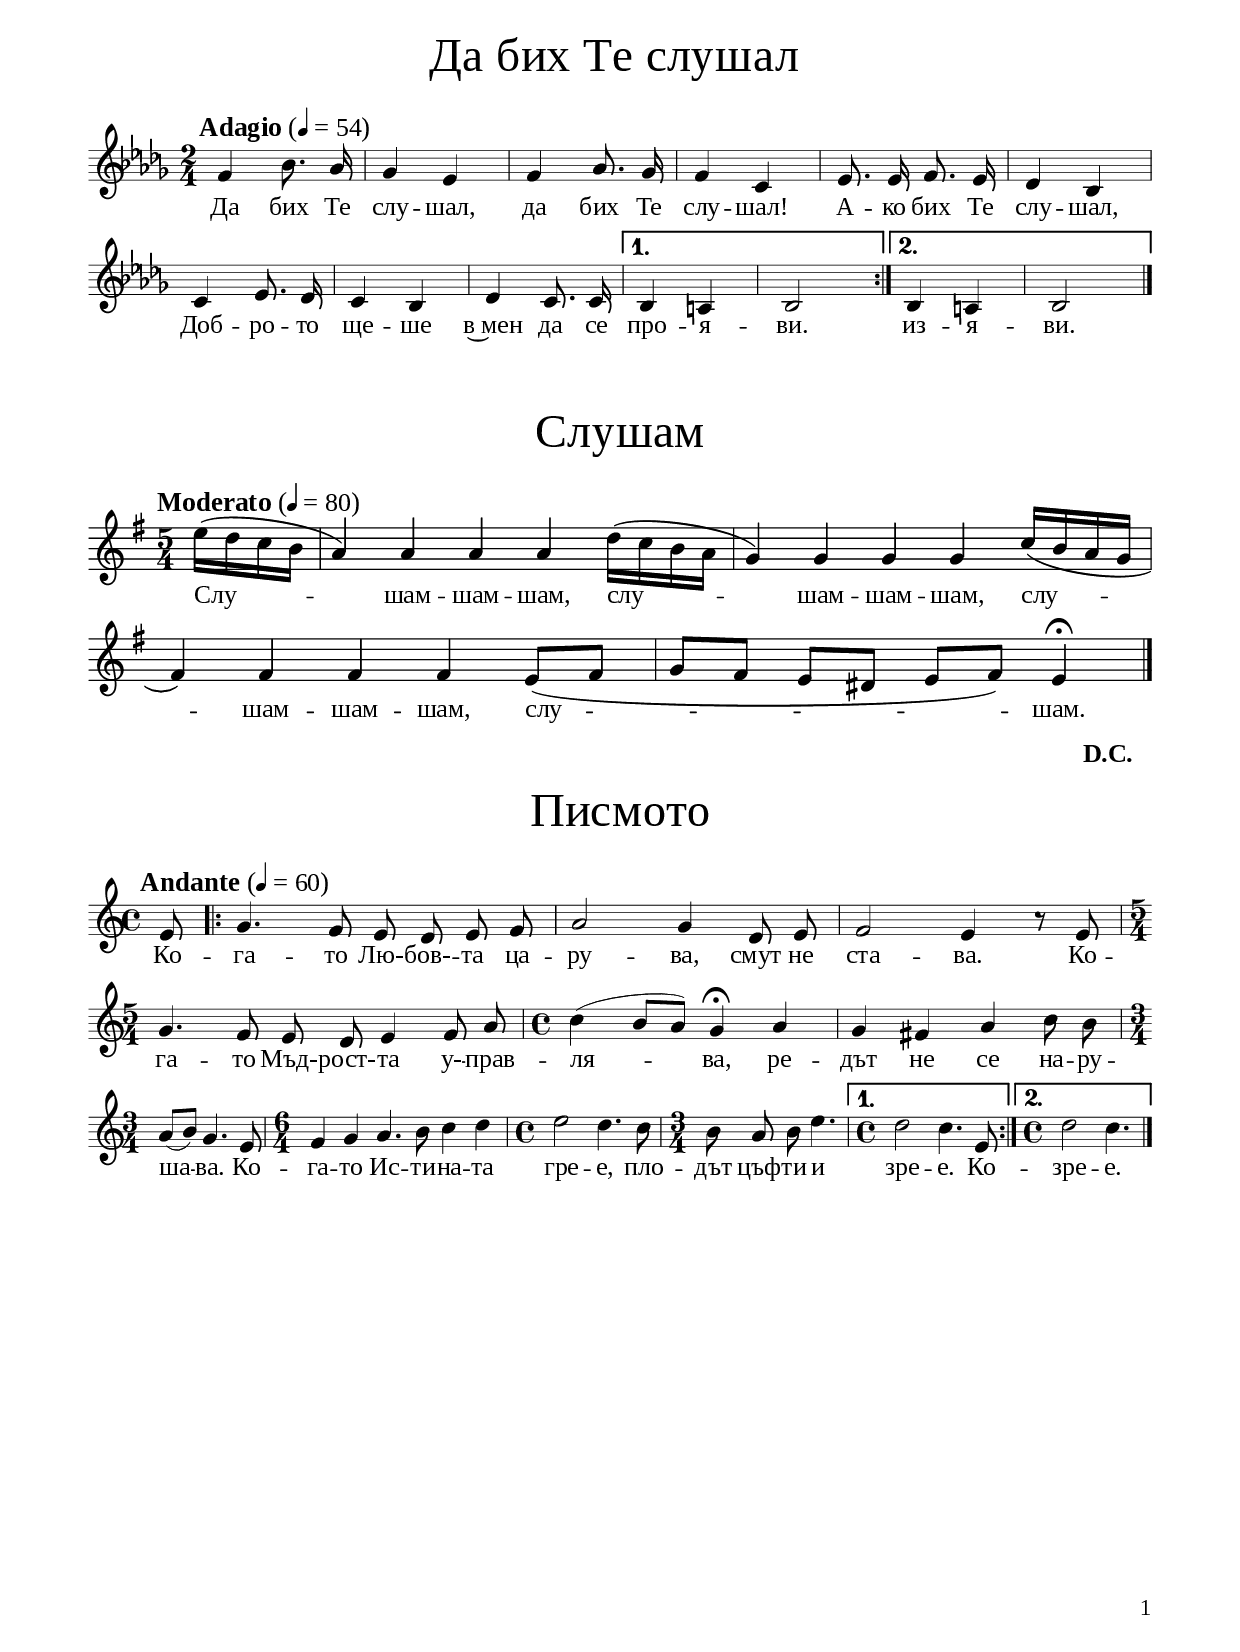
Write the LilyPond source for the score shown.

\version "2.24.3"

% include paper part and global functions
\include "include/globals.ily"

\bookpart {



  \label #'ref174_1
  \tocItem \markup "Да бих Тe слушал"
  \paper {
    print-all-headers = ##t
    print-page-number = ##t
    print-first-page-number = ##t

    % put page numbers on the bottom
    oddHeaderMarkup = \markup ""
    evenHeaderMarkup = \markup ""
    oddFooterMarkup = \markup
    \fill-line {
      ""
      \if \should-print-page-number \fromproperty #'page:page-number-string
    }
    evenFooterMarkup = \markup
    \fill-line {
      \if \should-print-page-number \fromproperty #'page:page-number-string
      ""
    }

    left-margin = 1.5\cm
    right-margin = 1.5\cm
    top-margin = 1.6\cm
    bottom-margin = 1.2\cm
    ragged-bottom = ##t % do not spread the staves to fill the whole vertical space

    % change distance between staves
    system-system-spacing =
    #'((basic-distance . 10)
       (minimum-distance . 6)
       (padding . 1)
       (stretchability . 12))
  }
  \score {
      \layout {
        indent = 0.0\cm % remove first line indentation
        ragged-last = ##f % do spread last line to fill the whole space
        \override Staff.BarLine.thick-thickness = #4 %make the end and repeat bars thiner
        \override Score.VoltaBracket.font-size = #-1.7 % make the repeat number fontsize smaller
        

        \context {
          \Score
          \omit BarNumber %remove bar numbers
          \override KeySignature.X-offset = #-1.2 % decrease keysigniture offset
          \override TimeSignature.X-offset = #-1.8 % decrease time signiture offset
          \override MetronomeMark.font-size = #1.5 % increase the tempo fontsize
          \override TupletNumber.font-size = #0.4 % increase the triol number

        } % context

        \context {
          % change staff size
          \Staff
          fontSize = #+0 % affects notes size only
          \override StaffSymbol.staff-space = #(magstep -3)
          \override StaffSymbol.thickness = #0.5
          \override BarLine.hair-thickness = #1
          %\override StaffSymbol.ledger-line-thickness = #'(0 . 0)
        }

        \context {
          % adjust space between staff and lyrics and between the two lyric lines
          \Lyrics
          \override VerticalAxisGroup.nonstaff-relatedstaff-spacing = #'((padding . 0.6))
          \override VerticalAxisGroup.nonstaff-nonstaff-spacing = #'((minimum-distance . 2))
          includeGraceNotes = ##t
        }
      } % layout

    \new Voice \absolute {
      \clef treble
      \key bes \minor
      \time 2/4
      \tempoFunc "Adagio" 4 "54"
      \autoBeamOff
      \repeat volta 2 {
        f'4 bes'8. as'16 | % 2
        ges'4 es'4 | % 3
        f'4 as'8. ges'16 | % 4
        f'4 c'4 | % 5
        es'8. es'16 f'8. es'16 | % 6
        des'4 bes4 | \break  % 7
        c'4 es'8. des'16 | % 8
        c'4 bes4  | % 9
        des'4 c'8. c'16 |
      }
      \alternative {
        {
          bes4 a4 | % 11
          bes2
        }
        {
          bes4 a4 | % 11
          bes2 \bar "|."
        }
      }
    }

    \addlyrics {
      Да бих Те
      слу -- шал, да бих Те слу -- шал! А -- ко бих
      Те слу -- шал, Доб -- ро -- то ще -- ше в~мен да
      се про -- я -- ви. из -- я -- ви.}

      \header {
        title = \titleFunc #'ref_desc_15 "Да бих Тe слушал " "Da bih Te slušal"
      }

      \midi{}

    } % score

    \markup \empty-one

    \label #'ref174_2
    \tocItem \markup "Слушам"

    \score {
      \include "include/score-layout.ily"
      \new Voice \absolute {
        \clef treble
        \key e \minor
        \time 5/4
        \tempoFunc "Moderato" 4 "80"
        \autoBeamOff
        \partial 4
        e''16 ( [  d''16  c''16  b'16 ] | % 2
        a'4 ) a'4 a'4 a'4  d''16 (
        [  c''16  b'16  a'16 ] | % 3
        g'4 ) g'4 g'4 g'4 c''16 ( [
        b'16 a'16 g'16 ] \break | % 4
        fis'4 ) fis'4 fis'4 fis'4 e'8
        ( [ fis'8 ] | % 5
        g'8 [ fis'8 ] e'8 [ dis'8 ] \stemUp
        e'8 [ fis'8 ])  e'4 ^\fermata  \bar "|."
      }

      \addlyrics {
        Слу --    шам -- шам --
        шам, слу --    шам --
        шам -- шам, слу --
        шам -- шам -- шам, слу --
        шам.}

        \header {
          title = \titleFunc #'ref_desc_20 "Слушам" "Slušam"
        }

        \midi{}

      } % score

      \markup \dcr-one "D.C." #2.1

      \label #'ref175
      \tocItem \markup "Писмото"

      \score {
        \layout {
          indent = 0.0\cm % remove first line indentation
          ragged-last = ##f % do spread last line to fill the whole space
          \override Staff.BarLine.thick-thickness = #4 %make the end and repeat bars thiner
          \override Score.VoltaBracket.font-size = #-1.7 % make the repeat number fontsize smaller
          

          \context {
            \Score
            \omit BarNumber %remove bar numbers
            \override KeySignature.X-offset = #-1.2 % decrease keysigniture offset
            \override TimeSignature.X-offset = #-1.8 % decrease time signiture offset
            \override MetronomeMark.font-size = #1.5 % increase the tempo fontsize
            \override TupletNumber.font-size = #0.4 % increase the triol number

          } % context

          \context {
            % change staff size
            \Staff
            fontSize = #+0 % affects notes size only
            \override StaffSymbol.staff-space = #(magstep -3)
            \override StaffSymbol.thickness = #0.5
            \override BarLine.hair-thickness = #1
            %\override StaffSymbol.ledger-line-thickness = #'(0 . 0)
          }

          \context {
            % adjust space between staff and lyrics and between the two lyric lines
            \Lyrics
            \override VerticalAxisGroup.nonstaff-relatedstaff-spacing = #'((padding . 0.6))
            \override VerticalAxisGroup.nonstaff-nonstaff-spacing = #'((minimum-distance . 2))
            includeGraceNotes = ##t
          }
        } % layout

        \new Voice \absolute {
          \clef treble
          \key c \major
          \time 4/4
          \tempoFunc "Andante" 4 "60"
          \autoBeamOff
          \partial 8
          e'8 \repeat volta 2 {
            | % 2
            g'4.  f'8  e'8  d'8  e'8
            f'8 | % 3
            a'2  g'4  d'8  e'8 | % 4
            f'2  e'4 r8  e'8  | \break % 5
            \time 5/4  | % 5
            g'4.  f'8  e'8  d'8  e'4
            f'8  a'8 | % 6
            \time 4/4  | % 6
            c''4 (  b'8 [  a'8 ])   g'4
            ^\fermata  a'4  | % 7
            g'4  fis'4  a'4  c''8
            b'8  % 8
            \time 3/4  \break  | % 8
            a'8 ( [  b'8 ])  g'4.  e'8| % 9
            \time 6/4  | % 9
            f'4  g'4  a'4.  b'8  c''4
            d''4 |
            \time 4/4  |
            e''2  d''4.  c''8 | % 11
            \time 3/4  | % 11
            b'8  a'8  b'8  e''4. |
          }

          \alternative {
            {
              % 12
              \time 4/4  % 12
              d''2  c''4.  e'8 |
            }
            {
              \time 4/4 d''2  c''4. \bar "|."
            }
          }
        }

        \addlyrics {
          Ко -- га -- то "Лю-" -- "бов-" -- та ца --
          ру -- ва, смут не ста -- ва. Ко --
          га -- то "Мъд-" -- "рост-" -- та "у-" -- прав
          -- ля -- ва, ре -- дът не се
          на -- ру -- ша -- ва. Ко -- га --
          то Ис -- ти -- на -- та гре -- е,
          пло -- дът цъф -- ти и зре -- е.
          Ко -- зре -- е.}

          \header {
            title = \titleFunc #'ref_desc_19 "Писмото" "Pismoto"
          }

          \midi{}

        } % score




      } % bookpart


